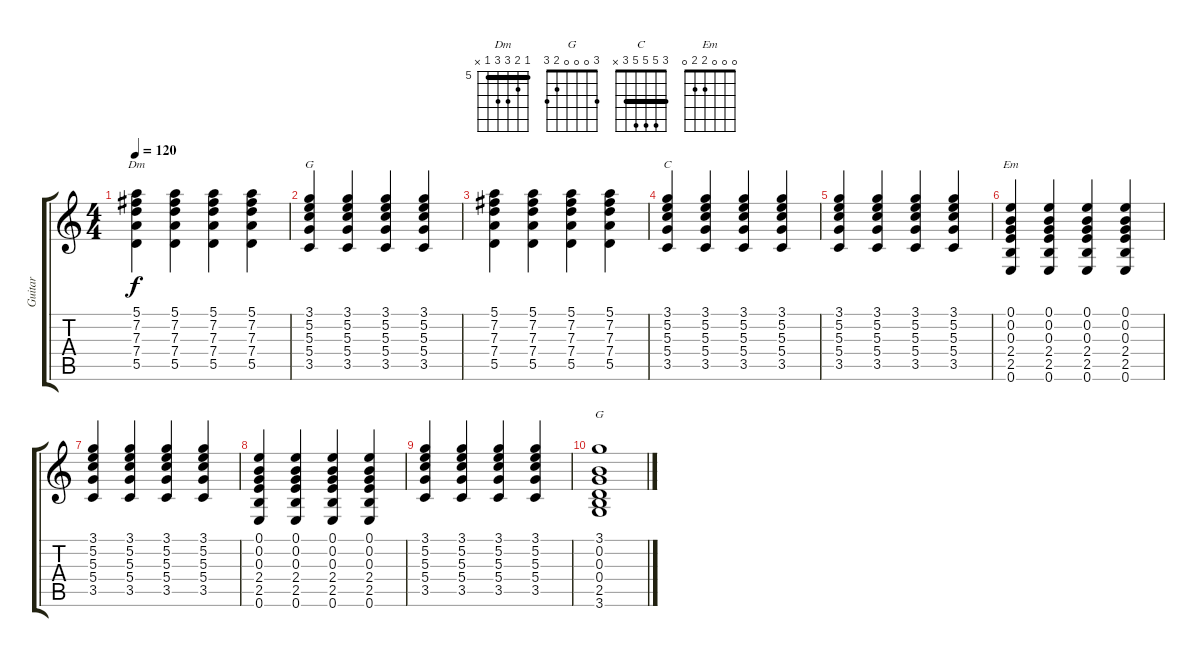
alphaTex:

\track ("Guitar" "Guitar") {instrument acousticguitarsteel}
\staff {score tabs}
\tuning (E4 B3 G3 D3 A2 E2) {hide}
\chord ("Dm" 5 6 7 7 5 x) {firstfret 5 barre 5}
\chord ("G" 3 3 4 5 5 3) {barre 3}
\chord ("C" 3 5 5 5 3 x) {barre 3}
\chord ("Em" 0 0 0 2 2 0)
\chord ("G" 3 0 0 0 2 3)
\ts (4 4)
\tempo 120
\clef g2
\ks c
(5.1 7.2 7.3 7.4 5.5).4{ch "Dm" dy f} (5.1 7.2 7.3 7.4 5.5).4 (5.1 7.2 7.3 7.4 5.5).4 (5.1 7.2 7.3 7.4 5.5).4 |
(3.1 5.2 5.3 5.4 3.5).4{ch "G"} (3.1 5.2 5.3 5.4 3.5).4 (3.1 5.2 5.3 5.4 3.5).4 (3.1 5.2 5.3 5.4 3.5).4 |
(5.1 7.2 7.3 7.4 5.5).4 (5.1 7.2 7.3 7.4 5.5).4 (5.1 7.2 7.3 7.4 5.5).4 (5.1 7.2 7.3 7.4 5.5).4 |
(3.1 5.2 5.3 5.4 3.5).4{ch "C"} (3.1 5.2 5.3 5.4 3.5).4 (3.1 5.2 5.3 5.4 3.5).4 (3.1 5.2 5.3 5.4 3.5).4 |
(3.1 5.2 5.3 5.4 3.5).4 (3.1 5.2 5.3 5.4 3.5).4 (3.1 5.2 5.3 5.4 3.5).4 (3.1 5.2 5.3 5.4 3.5).4 |
(0.1 0.2 0.3 2.4 2.5 0.6).4{ch "Em"} (0.1 0.2 0.3 2.4 2.5 0.6).4 (0.1 0.2 0.3 2.4 2.5 0.6).4 (0.1 0.2 0.3 2.4 2.5 0.6).4 |
(3.1 5.2 5.3 5.4 3.5).4 (3.1 5.2 5.3 5.4 3.5).4 (3.1 5.2 5.3 5.4 3.5).4 (3.1 5.2 5.3 5.4 3.5).4 |
(0.1 0.2 0.3 2.4 2.5 0.6).4 (0.1 0.2 0.3 2.4 2.5 0.6).4 (0.1 0.2 0.3 2.4 2.5 0.6).4 (0.1 0.2 0.3 2.4 2.5 0.6).4 |
(3.1 5.2 5.3 5.4 3.5).4 (3.1 5.2 5.3 5.4 3.5).4 (3.1 5.2 5.3 5.4 3.5).4 (3.1 5.2 5.3 5.4 3.5).4 |
(3.1 0.2 0.3 0.4 2.5 3.6).1{ch "G"}
